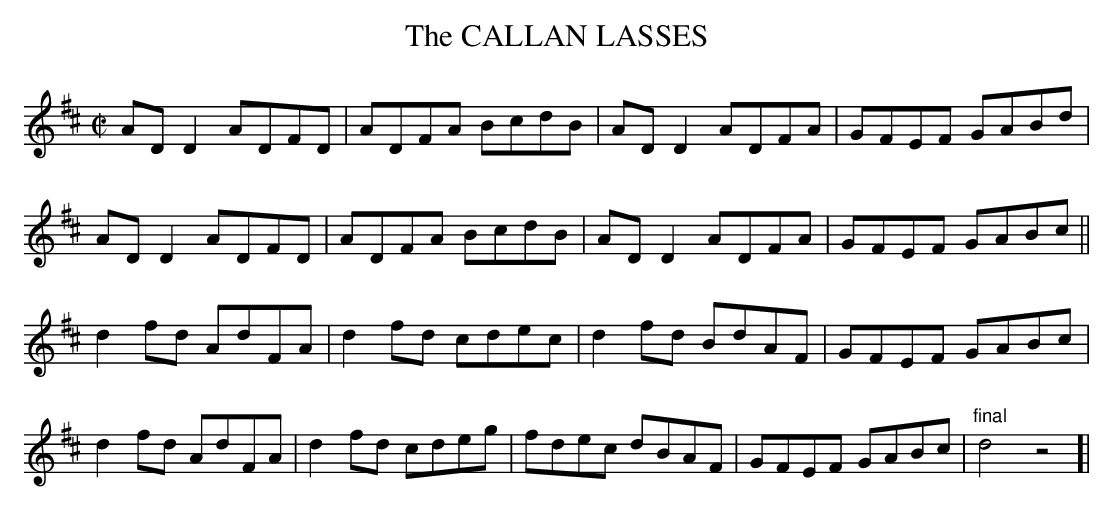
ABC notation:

X:1
T:CALLAN LASSES, The
M:C|
L:1/8
K:D
ADD2 ADFD|ADFA BcdB|ADD2 ADFA|GFEF GABd|
ADD2 ADFD|ADFA BcdB|ADD2 ADFA|GFEF GABc||
d2fd AdFA|d2fd cdec|d2fd BdAF|GFEF GABc|
d2fd AdFA|d2fd cdeg|fdec dBAF|GFEF GABc|"final"d4z4]|
